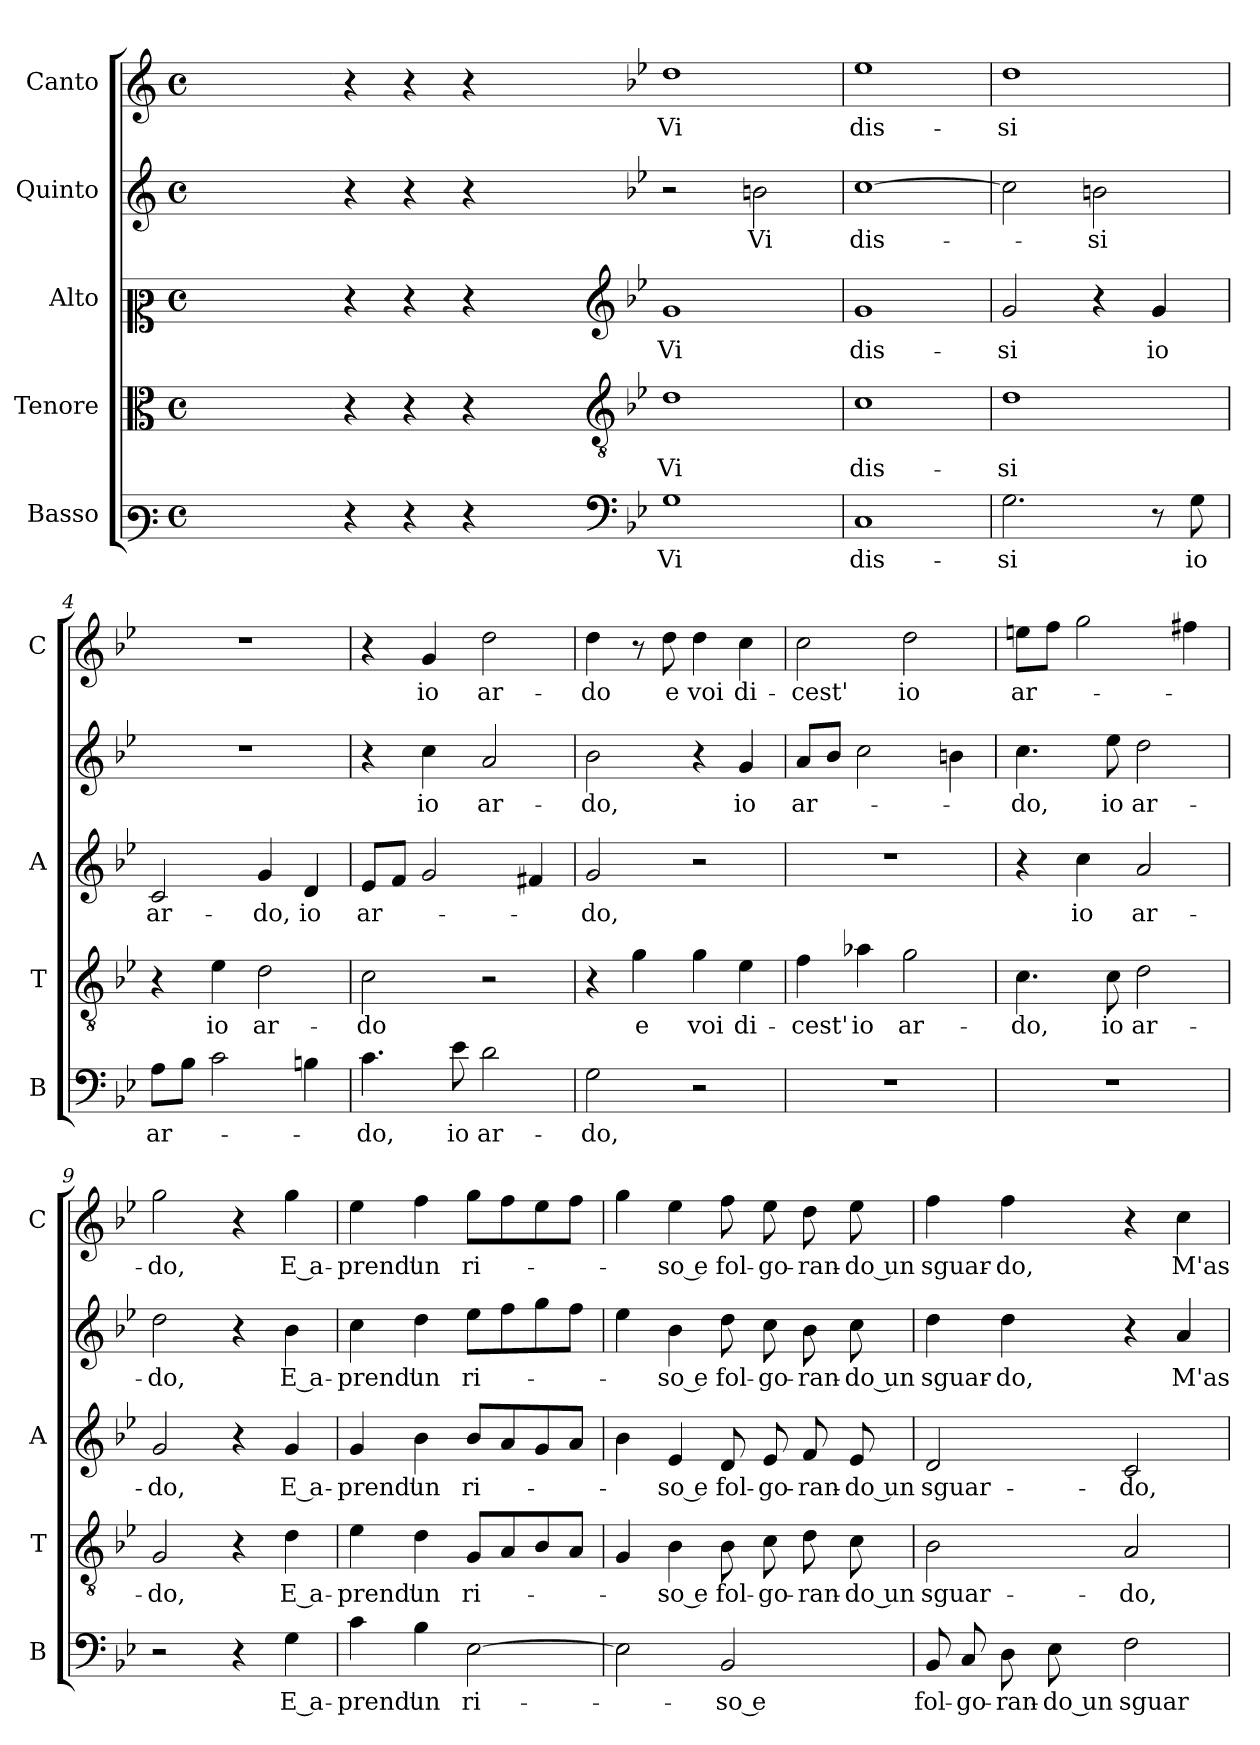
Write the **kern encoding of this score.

**kern	**text	**kern	**text	**kern	**text	**kern	**text	**kern	**text
*part5	*part5	*part4	*part4	*part3	*part3	*part2	*part2	*part1	*part1
*staff5	*staff5	*staff4	*staff4	*staff3	*staff3	*staff2	*staff2	*staff1	*staff1
*I"Basso	*	*I"Tenore	*	*I"Alto	*	*I"Quinto	*	*I"Canto	*
*I'B	*	*I'T	*	*I'A	*	*	*	*I'C	*
*clefF3	*	*clefC3	*	*clefC2	*	*clefG2	*	*clefG2	*
*k[]	*	*k[]	*	*k[]	*	*k[]	*	*k[]	*
*C:	*	*C:	*	*C:	*	*C:	*	*C:	*
*M4/4	*	*M4/4	*	*M4/4	*	*M4/4	*	*M4/4	*
*met(c)	*	*met(c)	*	*met(c)	*	*met(c)	*	*met(c)	*
=	=	=	=	=	=	=	=	=	=
1ryy	.	1ryy	.	1ryy	.	1ryy	.	1ryy	.
=1X-	=1X-	=1X-	=1X-	=1X-	=1X-	=1X-	=1X-	=1X-	=1X-
4r	.	4r	.	4r	.	4r	.	4r	.
4r	.	4r	.	4r	.	4r	.	4r	.
4r	.	4r	.	4r	.	4r	.	4r	.
4ryy	.	4ryy	.	4ryy	.	4ryy	.	4ryy	.
=1-	=1-	=1-	=1-	=1-	=1-	=1-	=1-	=1-	=1-
*clefF4	*	*clefGv2	*	*clefG2	*	*	*	*	*
*k[b-e-]	*	*k[b-e-]	*	*k[b-e-]	*	*k[b-e-]	*	*k[b-e-]	*
*B-:	*	*B-:	*	*B-:	*	*B-:	*	*B-:	*
!	!LO:LY:b	!	!LO:LY:b	!	!LO:LY:b	!	!	!	!LO:LY:b
1G	Vi	1d	Vi	1g	Vi	2r	.	1dd	Vi
!	!	!	!	!	!	!	!LO:LY:b	!	!
.	.	.	.	.	.	2bn\	Vi	.	.
=2	=2	=2	=2	=2	=2	=2	=2	=2	=2
!	!LO:LY:b	!	!LO:LY:b	!	!LO:LY:b	!	!LO:LY:b	!	!LO:LY:b
1C	dis-	1c	dis-	1g	dis-	[1cc	dis-	1ee-	dis-
=3	=3	=3	=3	=3	=3	=3	=3	=3	=3
!	!LO:LY:b	!	!LO:LY:b	!	!LO:LY:b	!	!	!	!LO:LY:b
2.G\	-si	1d	-si	2g/	-si	2cc\]	.	1dd	-si
!	!	!	!	!	!	!	!LO:LY:b	!	!
.	.	.	.	4r	.	2bn\	-si	.	.
!	!	!	!	!	!LO:LY:b	!	!	!	!
8r	.	.	.	4g/	io	.	.	.	.
!	!LO:LY:b	!	!	!	!	!	!	!	!
8G\	io	.	.	.	.	.	.	.	.
=4	=4	=4	=4	=4	=4	=4	=4	=4	=4
!	!LO:LY:b	!	!	!	!LO:LY:b	!	!	!	!
8A\L	ar-	4r	.	2c/	ar-	1r	.	1r	.
8B-\J	.	.	.	.	.	.	.	.	.
!	!	!	!LO:LY:b	!	!	!	!	!	!
2c\	.	4e-\	io	.	.	.	.	.	.
!	!	!	!LO:LY:b	!	!LO:LY:b	!	!	!	!
.	.	2d\	ar-	4g/	-do,	.	.	.	.
!	!	!	!	!	!LO:LY:b	!	!	!	!
4Bn\	.	.	.	4d/	io	.	.	.	.
=5	=5	=5	=5	=5	=5	=5	=5	=5	=5
!	!LO:LY:b	!	!LO:LY:b	!	!LO:LY:b	!	!	!	!
4.c\	-do,	2c\	-do	8e-/L	ar-	4r	.	4r	.
.	.	.	.	8f/J	.	.	.	.	.
!	!	!	!	!	!	!	!LO:LY:b	!	!LO:LY:b
.	.	.	.	2g/	.	4cc\	io	4g/	io
!	!LO:LY:b	!	!	!	!	!	!	!	!
8e-\	io	.	.	.	.	.	.	.	.
!	!LO:LY:b	!	!	!	!	!	!LO:LY:b	!	!LO:LY:b
2d\	ar-	2r	.	.	.	2a/	ar-	2dd\	ar-
.	.	.	.	4f#X/	.	.	.	.	.
=6	=6	=6	=6	=6	=6	=6	=6	=6	=6
!	!LO:LY:b	!	!	!	!LO:LY:b	!	!LO:LY:b	!	!LO:LY:b
2G\	-do,	4r	.	2g/	-do,	2b-\	-do,	4dd\	-do
!	!	!	!LO:LY:b	!	!	!	!	!	!
.	.	4g\	e	.	.	.	.	8r	.
!	!	!	!	!	!	!	!	!	!LO:LY:b
.	.	.	.	.	.	.	.	8dd\	e
!	!	!	!LO:LY:b	!	!	!	!	!	!LO:LY:b
2r	.	4g\	voi	2r	.	4r	.	4dd\	voi
!	!	!	!LO:LY:b	!	!	!	!LO:LY:b	!	!LO:LY:b
.	.	4e-\	di-	.	.	4g/	io	4cc\	di-
!!LO:LB:g=z
=7	=7	=7	=7	=7	=7	=7	=7	=7	=7
!	!	!	!LO:LY:b	!	!	!	!LO:LY:b	!	!LO:LY:b
1r	.	4f\	-cest'	1r	.	8a/L	ar-	2cc\	-cest'
.	.	.	.	.	.	8b-/J	.	.	.
!	!	!	!LO:LY:b	!	!	!	!	!	!
.	.	4a-X\	io	.	.	2cc\	.	.	.
!	!	!	!LO:LY:b	!	!	!	!	!	!LO:LY:b
.	.	2g\	ar-	.	.	.	.	2dd\	io
.	.	.	.	.	.	4bn\	.	.	.
=8	=8	=8	=8	=8	=8	=8	=8	=8	=8
!	!	!	!LO:LY:b	!	!	!	!LO:LY:b	!	!LO:LY:b
1r	.	4.c\	-do,	4r	.	4.cc\	-do,	8een\L	ar-
.	.	.	.	.	.	.	.	8ff\J	.
!	!	!	!	!	!LO:LY:b	!	!	!	!
.	.	.	.	4cc\	io	.	.	2gg\	.
!	!	!	!LO:LY:b	!	!	!	!LO:LY:b	!	!
.	.	8c\	io	.	.	8ee-\	io	.	.
!	!	!	!LO:LY:b	!	!LO:LY:b	!	!LO:LY:b	!	!
.	.	2d\	ar-	2a/	ar-	2dd\	ar-	.	.
.	.	.	.	.	.	.	.	4ff#X\	.
=9	=9	=9	=9	=9	=9	=9	=9	=9	=9
!	!	!	!LO:LY:b	!	!LO:LY:b	!	!LO:LY:b	!	!LO:LY:b
2r	.	2G/	-do,	2g/	-do,	2dd\	-do,	2gg\	do,
4r	.	4r	.	4r	.	4r	.	4r	.
!	!LO:LY:b	!	!LO:LY:b	!	!LO:LY:b	!	!LO:LY:b	!	!LO:LY:b
4G\	E a-	4d\	E a-	4g/	E a-	4b-\	E a-	4gg\	E a-
=10	=10	=10	=10	=10	=10	=10	=10	=10	=10
!	!LO:LY:b	!	!LO:LY:b	!	!LO:LY:b	!	!LO:LY:b	!	!LO:LY:b
4c\	-prend'	4e-\	-prend'	4g/	-prend'	4cc\	-prend'	4ee-\	-prend'
!	!LO:LY:b	!	!LO:LY:b	!	!LO:LY:b	!	!LO:LY:b	!	!LO:LY:b
4B-\	un	4d\	un	4b-\	un	4dd\	un	4ff\	un
!	!LO:LY:b	!	!LO:LY:b	!	!LO:LY:b	!	!LO:LY:b	!	!LO:LY:b
[2E-\	ri-	8G/L	ri-	8b-/L	ri-	8ee-\L	ri-	8gg\L	ri-
.	.	8A/	.	8a/	.	8ff\	.	8ff\	.
.	.	8B-/	.	8g/	.	8gg\	.	8ee-\	.
.	.	8A/J	.	8a/J	.	8ff\J	.	8ff\J	.
=11	=11	=11	=11	=11	=11	=11	=11	=11	=11
2E-\]	.	4G/	.	4b-\	.	4ee-\	.	4gg\	.
!	!	!	!LO:LY:b	!	!LO:LY:b	!	!LO:LY:b	!	!LO:LY:b
.	.	4B-\	-so e	4e-/	-so e	4b-\	-so e	4ee-\	-so e
!	!LO:LY:b	!	!LO:LY:b	!	!LO:LY:b	!	!LO:LY:b	!	!LO:LY:b
2BB-/	-so e	8B-\	fol-	8d/	fol-	8dd\	fol-	8ff\	fol-
!	!	!	!LO:LY:b	!	!LO:LY:b	!	!LO:LY:b	!	!LO:LY:b
.	.	8c\	-go-	8e-/	-go-	8cc\	-go-	8ee-\	-go-
!	!	!	!LO:LY:b	!	!LO:LY:b	!	!LO:LY:b	!	!LO:LY:b
.	.	8d\	-ran-	8f/	-ran-	8b-\	-ran-	8dd\	-ran-
!	!	!	!LO:LY:b	!	!LO:LY:b	!	!LO:LY:b	!	!LO:LY:b
.	.	8c\	-do un	8e-/	-do un	8cc\	-do un	8ee-\	-do un
=12	=12	=12	=12	=12	=12	=12	=12	=12	=12
!	!LO:LY:b	!	!LO:LY:b	!	!LO:LY:b	!	!LO:LY:b	!	!LO:LY:b
8BB-/	fol-	2B-\	sguar-	2d/	sguar-	4dd\	sguar-	4ff\	sguar-
!	!LO:LY:b	!	!	!	!	!	!	!	!
8C/	-go-	.	.	.	.	.	.	.	.
!	!LO:LY:b	!	!	!	!	!	!LO:LY:b	!	!LO:LY:b
8D\	-ran-	.	.	.	.	4dd\	-do,	4ff\	-do,
!	!LO:LY:b	!	!	!	!	!	!	!	!
8E-\	-do un	.	.	.	.	.	.	.	.
!	!LO:LY:b	!	!LO:LY:b	!	!LO:LY:b	!	!	!	!
2F\	sguar-	2A/	-do,	2c/	-do,	4r	.	4r	.
!	!	!	!	!	!	!	!LO:LY:b	!	!LO:LY:b
.	.	.	.	.	.	4a/	M'as-	4cc\	M'as-
=	=	=	=	=	=	=	=	=	=
*-	*-	*-	*-	*-	*-	*-	*-	*-	*-
